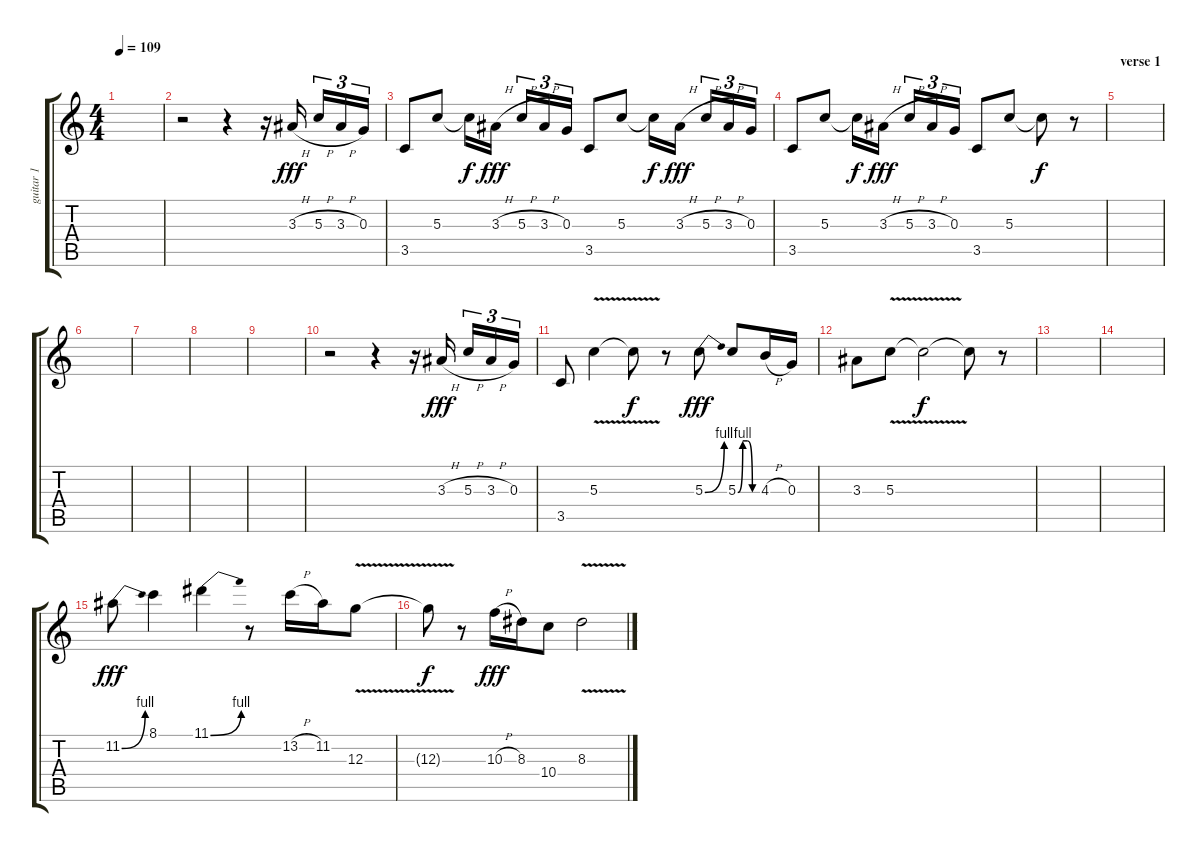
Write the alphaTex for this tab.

\track ("guitar 1" "guitar 1") {instrument distortionguitar}
\staff {score tabs}
\tuning (E4 B3 G3 D3 A2 E2) {hide}
\ts (4 4)
\tempo 109
\clef g2
\ks c
|
r.2 r.4 r.16 3.3{h}.16{dy fff} 5.3{h}.16{tu (3 2)} 3.3{h}.16{tu (3 2)} 0.3.16{tu (3 2)} |
3.5.8 5.3.8 5.3{t}.16{dy f} 3.3{h}.16{dy fff} 5.3{h}.16{tu (3 2)} 3.3{h}.16{tu (3 2)} 0.3.16{tu (3 2)} 3.5.8 5.3.8 5.3{t}.16{dy f} 3.3{h}.16{dy fff} 5.3{h}.16{tu (3 2)} 3.3{h}.16{tu (3 2)} 0.3.16{tu (3 2)} |
3.5.8 5.3.8 5.3{t}.16{dy f} 3.3{h}.16{dy fff} 5.3{h}.16{tu (3 2)} 3.3{h}.16{tu (3 2)} 0.3.16{tu (3 2)} 3.5.8 5.3.8 5.3{t}.8{dy f} r.8 |
\section ("" "verse 1")
|
|
|
|
|
r.2 r.4 r.16 3.3{h}.16{dy fff} 5.3{h}.16{tu (3 2)} 3.3{h}.16{tu (3 2)} 0.3.16{tu (3 2)} |
3.5.8 5.3{v}.4 5.3{t}.8{dy f} r.8 5.3{be (bend 0 0 60 4)}.8{dy fff} 5.3{be (custom 0 0 15 4 30 4 45 0 60 0)}.8 4.3{h}.16 0.3.16 |
3.3.8 5.3{v}.8 5.3{t}.2{dy f} 5.3{t}.8 r.8 |
|
|
11.2{be (bend 0 0 60 4)}.8{dy fff} 8.1.4 11.1{be (bend 0 0 60 4)}.4 r.8 13.2{h}.16 11.2.16 12.3{v}.8 |
12.3{t}.8{dy f} r.8 10.3{h}.16{dy fff} 8.3.16 10.4.8 8.3{v}.2
